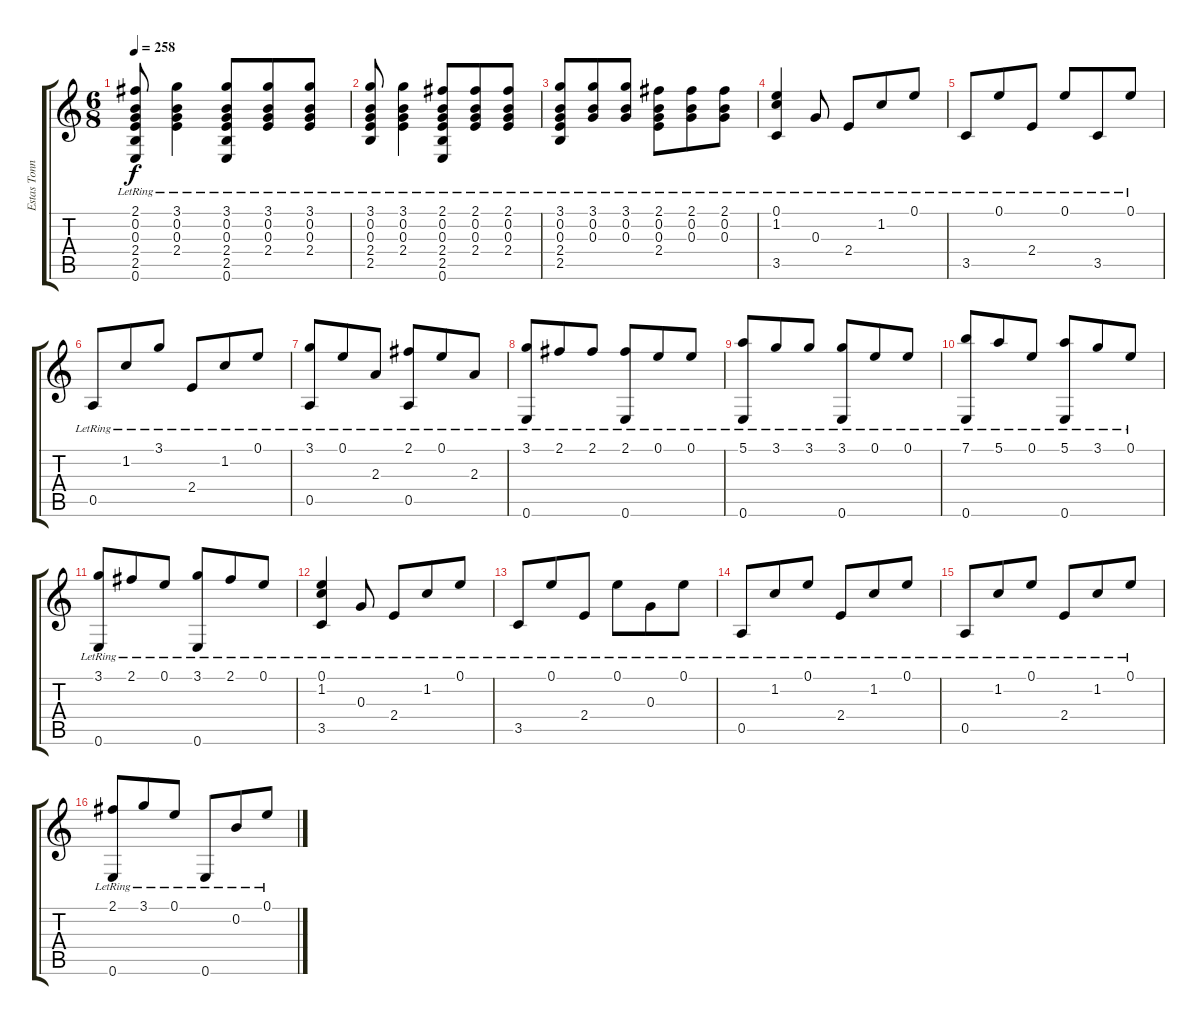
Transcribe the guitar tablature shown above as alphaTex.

\track ("Estas Tonne" "Estas Tonn") {instrument acousticguitarnylon}
\staff {score tabs}
\tuning (E4 B3 G3 D3 A2 E2) {hide}
\ts (6 8)
\tempo 258
\clef g2
\ks c
(2.1{lr} 0.2{lr} 0.3{lr} 2.4{lr} 2.5{lr} 0.6{lr}).8{dy f} (3.1{lr} 0.2{lr} 0.3{lr} 2.4{lr}).4 (3.1{lr} 0.2{lr} 0.3{lr} 2.4{lr} 2.5{lr} 0.6{lr}).8 (3.1{lr} 0.2{lr} 0.3{lr} 2.4{lr}).8 (3.1{lr} 0.2{lr} 0.3{lr} 2.4{lr}).8 |
(3.1{lr} 0.2{lr} 0.3{lr} 2.4{lr} 2.5{lr}).8 (3.1{lr} 0.2{lr} 0.3{lr} 2.4{lr}).4 (2.1{lr} 0.2{lr} 0.3{lr} 2.4{lr} 2.5{lr} 0.6{lr}).8 (2.1{lr} 0.2{lr} 0.3{lr} 2.4{lr}).8 (2.1{lr} 0.2{lr} 0.3{lr} 2.4{lr}).8 |
(3.1{lr} 0.2{lr} 0.3{lr} 2.4{lr} 2.5{lr}).8 (3.1{lr} 0.2{lr} 0.3{lr}).8 (3.1{lr} 0.2{lr} 0.3{lr}).8 (2.1{lr} 0.2{lr} 0.3{lr} 2.4{lr}).8 (2.1{lr} 0.2{lr} 0.3{lr}).8 (2.1{lr} 0.2{lr} 0.3{lr}).8 |
(0.1{lr} 1.2{lr} 3.5{lr}).4 0.3{lr}.8 2.4{lr}.8 1.2{lr}.8 0.1{lr}.8 |
3.5{lr}.8 0.1{lr}.8 2.4{lr}.8 0.1{lr}.8 3.5{lr}.8 0.1{lr}.8 |
0.5{lr}.8 1.2{lr}.8 3.1{lr}.8 2.4{lr}.8 1.2{lr}.8 0.1{lr}.8 |
(3.1{lr} 0.5{lr}).8 0.1{lr}.8 2.3{lr}.8 (2.1{lr} 0.5{lr}).8 0.1{lr}.8 2.3{lr}.8 |
(3.1{lr} 0.6{lr}).8 2.1{lr}.8 2.1{lr}.8 (2.1{lr} 0.6{lr}).8 0.1{lr}.8 0.1{lr}.8 |
(5.1{lr} 0.6{lr}).8 3.1{lr}.8 3.1{lr}.8 (3.1{lr} 0.6{lr}).8 0.1{lr}.8 0.1{lr}.8 |
(7.1{lr} 0.6{lr}).8 5.1{lr}.8 0.1{lr}.8 (5.1{lr} 0.6{lr}).8 3.1{lr}.8 0.1{lr}.8 |
(3.1{lr} 0.6{lr}).8 2.1{lr}.8 0.1{lr}.8 (3.1{lr} 0.6{lr}).8 2.1{lr}.8 0.1{lr}.8 |
(0.1{lr} 1.2{lr} 3.5{lr}).4 0.3{lr}.8 2.4{lr}.8 1.2{lr}.8 0.1{lr}.8 |
3.5{lr}.8 0.1{lr}.8 2.4{lr}.8 0.1{lr}.8 0.3{lr}.8 0.1{lr}.8 |
0.5{lr}.8 1.2{lr}.8 0.1{lr}.8 2.4{lr}.8 1.2{lr}.8 0.1{lr}.8 |
0.5{lr}.8 1.2{lr}.8 0.1{lr}.8 2.4{lr}.8 1.2{lr}.8 0.1{lr}.8 |
(2.1{lr} 0.6{lr}).8 3.1{lr}.8 0.1{lr}.8 0.6{lr}.8 0.2{lr}.8 0.1{lr}.8
